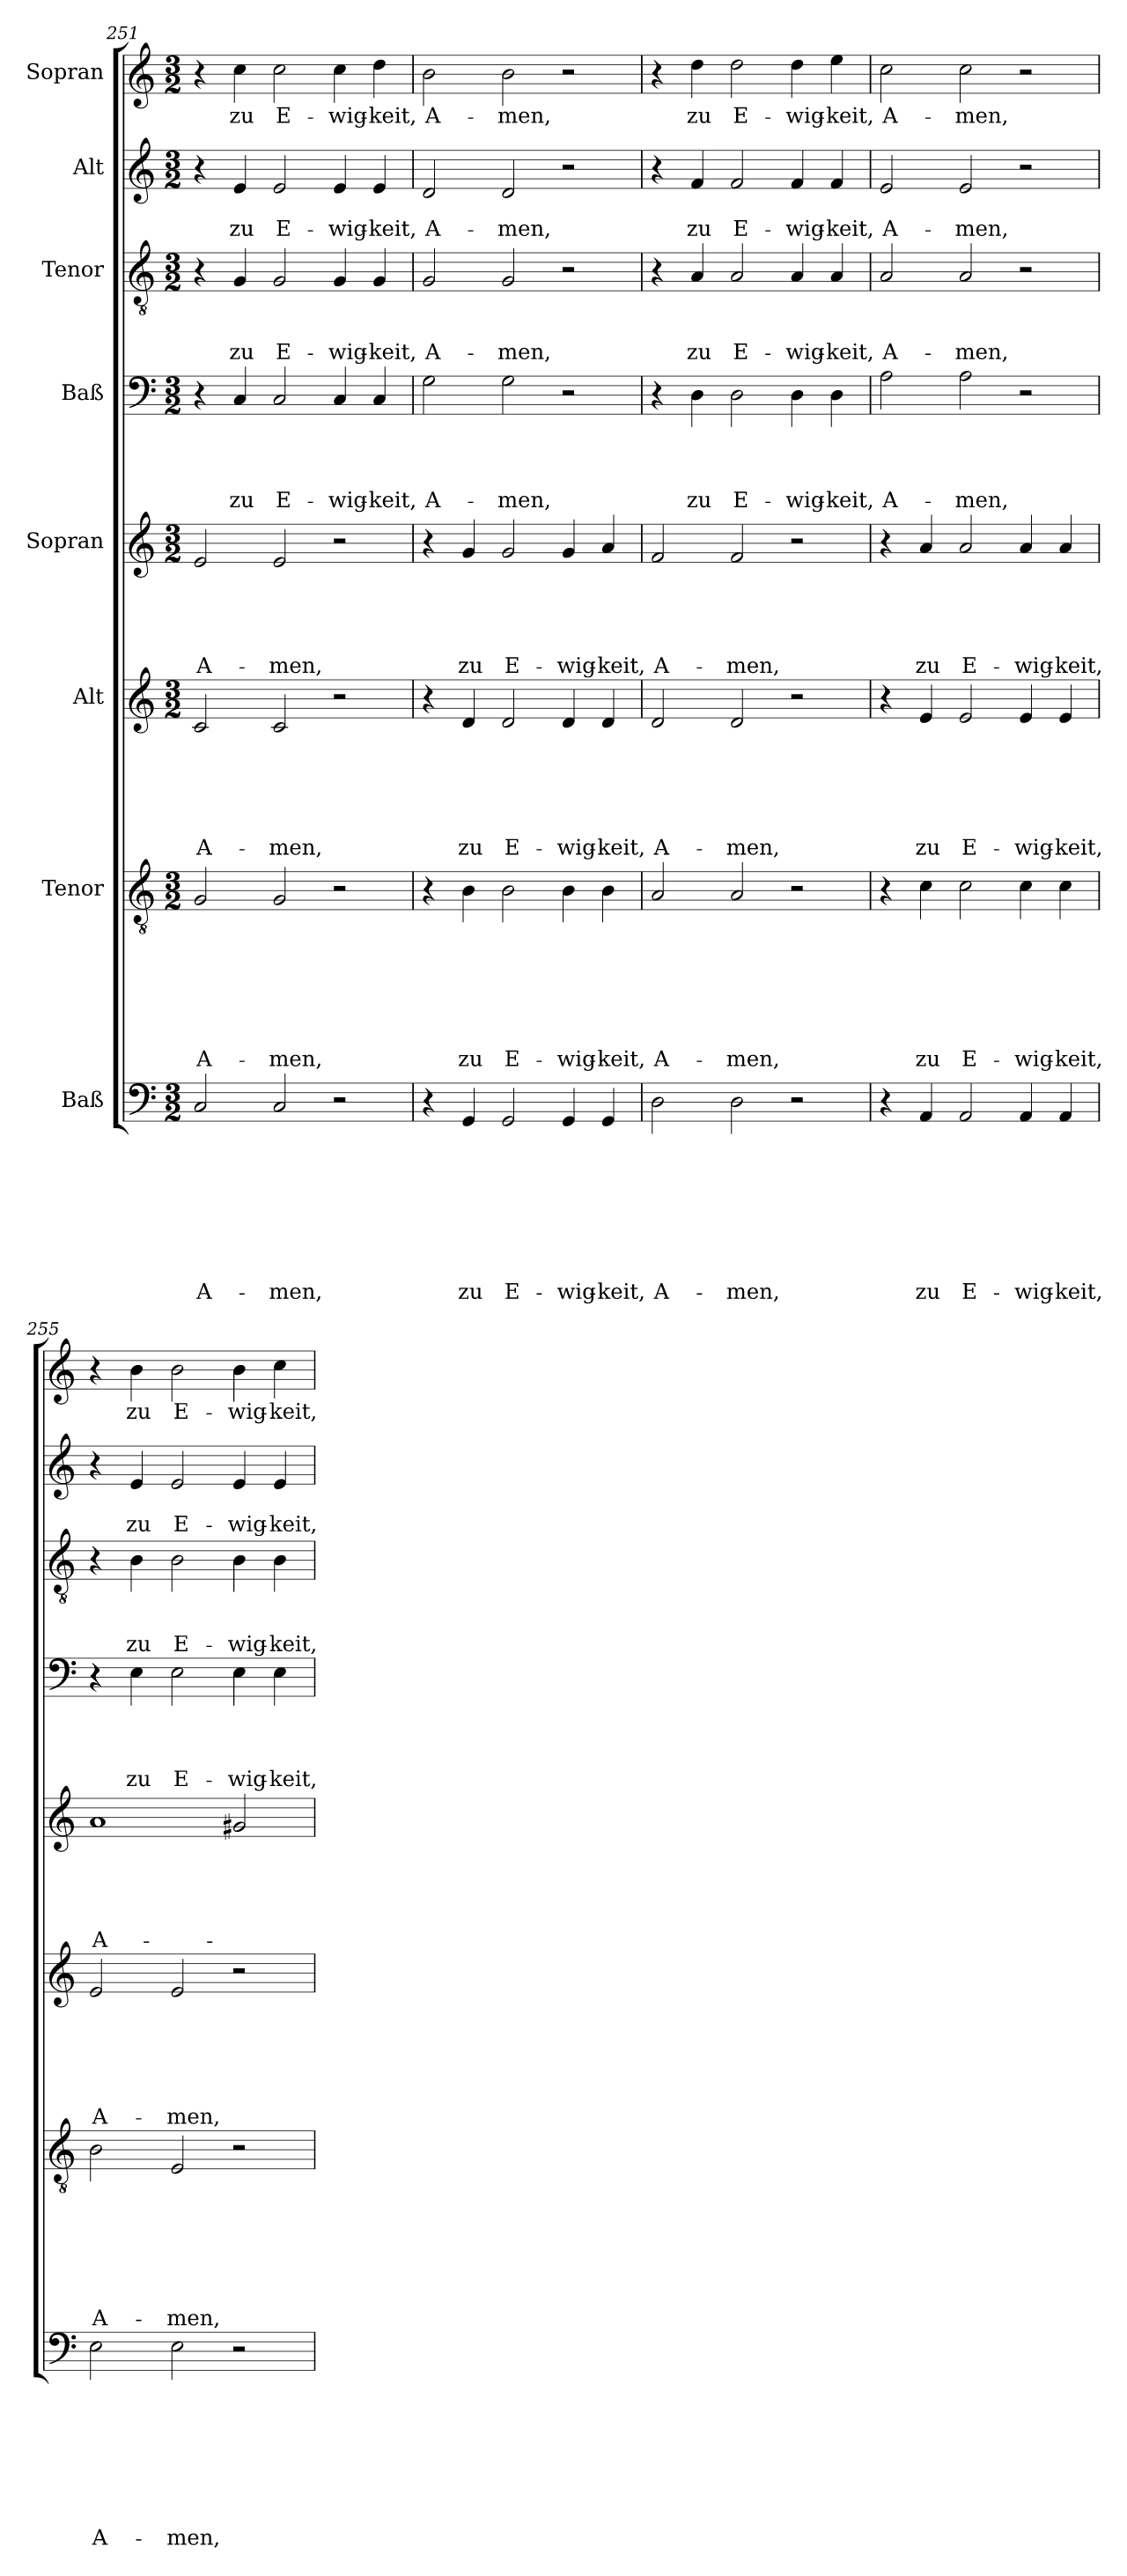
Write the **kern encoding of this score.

**kern	**text	**text	**text	**text	**text	**text	**text	**text	**kern	**text	**text	**text	**text	**text	**text	**text	**kern	**text	**text	**text	**text	**text	**text	**kern	**text	**text	**text	**text	**text	**kern	**text	**text	**text	**text	**kern	**text	**text	**text	**kern	**text	**text	**kern	**text
*part8	*part8	*part8	*part8	*part8	*part8	*part8	*part8	*part8	*part7	*part7	*part7	*part7	*part7	*part7	*part7	*part7	*part6	*part6	*part6	*part6	*part6	*part6	*part6	*part5	*part5	*part5	*part5	*part5	*part5	*part4	*part4	*part4	*part4	*part4	*part3	*part3	*part3	*part3	*part2	*part2	*part2	*part1	*part1
*staff8	*staff8	*staff8	*staff8	*staff8	*staff8	*staff8	*staff8	*staff8	*staff7	*staff7	*staff7	*staff7	*staff7	*staff7	*staff7	*staff7	*staff6	*staff6	*staff6	*staff6	*staff6	*staff6	*staff6	*staff5	*staff5	*staff5	*staff5	*staff5	*staff5	*staff4	*staff4	*staff4	*staff4	*staff4	*staff3	*staff3	*staff3	*staff3	*staff2	*staff2	*staff2	*staff1	*staff1
*I"Baß	*	*	*	*	*	*	*	*	*I"Tenor	*	*	*	*	*	*	*	*I"Alt	*	*	*	*	*	*	*I"Sopran	*	*	*	*	*	*I"Baß	*	*	*	*	*I"Tenor	*	*	*	*I"Alt	*	*	*I"Sopran	*
!!LO:PB:g=z
*clefF4	*	*	*	*	*	*	*	*	*clefGv2	*	*	*	*	*	*	*	*clefG2	*	*	*	*	*	*	*clefG2	*	*	*	*	*	*clefF4	*	*	*	*	*clefGv2	*	*	*	*clefG2	*	*	*clefG2	*
*k[]	*	*	*	*	*	*	*	*	*k[]	*	*	*	*	*	*	*	*k[]	*	*	*	*	*	*	*k[]	*	*	*	*	*	*k[]	*	*	*	*	*k[]	*	*	*	*k[]	*	*	*k[]	*
*C:	*	*	*	*	*	*	*	*	*C:	*	*	*	*	*	*	*	*C:	*	*	*	*	*	*	*C:	*	*	*	*	*	*C:	*	*	*	*	*C:	*	*	*	*C:	*	*	*C:	*
*M3/2	*	*	*	*	*	*	*	*	*M3/2	*	*	*	*	*	*	*	*M3/2	*	*	*	*	*	*	*M3/2	*	*	*	*	*	*M3/2	*	*	*	*	*M3/2	*	*	*	*M3/2	*	*	*M3/2	*
=251	=251	=251	=251	=251	=251	=251	=251	=251	=251	=251	=251	=251	=251	=251	=251	=251	=251	=251	=251	=251	=251	=251	=251	=251	=251	=251	=251	=251	=251	=251	=251	=251	=251	=251	=251	=251	=251	=251	=251	=251	=251	=251	=251
2C/	.	.	.	.	.	.	.	A-	2G/	.	.	.	.	.	.	A-	2c/	.	.	.	.	.	A-	2e/	.	.	.	.	A-	4r	.	.	.	.	4r	.	.	.	4r	.	.	4r	.
.	.	.	.	.	.	.	.	.	.	.	.	.	.	.	.	.	.	.	.	.	.	.	.	.	.	.	.	.	.	4C/	.	.	.	zu	4G/	.	.	zu	4e/	.	zu	4cc\	zu
2C/	.	.	.	.	.	.	.	-men,	2G/	.	.	.	.	.	.	-men,	2c/	.	.	.	.	.	-men,	2e/	.	.	.	.	-men,	2C/	.	.	.	E-	2G/	.	.	E-	2e/	.	E-	2cc\	E-
2r	.	.	.	.	.	.	.	.	2r	.	.	.	.	.	.	.	2r	.	.	.	.	.	.	2r	.	.	.	.	.	4C/	.	.	.	-wig-	4G/	.	.	-wig-	4e/	.	-wig-	4cc\	-wig-
.	.	.	.	.	.	.	.	.	.	.	.	.	.	.	.	.	.	.	.	.	.	.	.	.	.	.	.	.	.	4C/	.	.	.	-keit,	4G/	.	.	-keit,	4e/	.	-keit,	4dd\	-keit,
=252	=252	=252	=252	=252	=252	=252	=252	=252	=252	=252	=252	=252	=252	=252	=252	=252	=252	=252	=252	=252	=252	=252	=252	=252	=252	=252	=252	=252	=252	=252	=252	=252	=252	=252	=252	=252	=252	=252	=252	=252	=252	=252	=252
4r	.	.	.	.	.	.	.	.	4r	.	.	.	.	.	.	.	4r	.	.	.	.	.	.	4r	.	.	.	.	.	2G\	.	.	.	A-	2G/	.	.	A-	2d/	.	A-	2b\	A-
4GG/	.	.	.	.	.	.	.	zu	4B\	.	.	.	.	.	.	zu	4d/	.	.	.	.	.	zu	4g/	.	.	.	.	zu	.	.	.	.	.	.	.	.	.	.	.	.	.	.
2GG/	.	.	.	.	.	.	.	E-	2B\	.	.	.	.	.	.	E-	2d/	.	.	.	.	.	E-	2g/	.	.	.	.	E-	2G\	.	.	.	-men,	2G/	.	.	-men,	2d/	.	-men,	2b\	-men,
4GG/	.	.	.	.	.	.	.	-wig-	4B\	.	.	.	.	.	.	-wig-	4d/	.	.	.	.	.	-wig-	4g/	.	.	.	.	-wig-	2r	.	.	.	.	2r	.	.	.	2r	.	.	2r	.
4GG/	.	.	.	.	.	.	.	-keit,	4B\	.	.	.	.	.	.	-keit,	4d/	.	.	.	.	.	-keit,	4a/	.	.	.	.	-keit,	.	.	.	.	.	.	.	.	.	.	.	.	.	.
=253	=253	=253	=253	=253	=253	=253	=253	=253	=253	=253	=253	=253	=253	=253	=253	=253	=253	=253	=253	=253	=253	=253	=253	=253	=253	=253	=253	=253	=253	=253	=253	=253	=253	=253	=253	=253	=253	=253	=253	=253	=253	=253	=253
2D\	.	.	.	.	.	.	.	A-	2A/	.	.	.	.	.	.	A-	2d/	.	.	.	.	.	A-	2f/	.	.	.	.	A-	4r	.	.	.	.	4r	.	.	.	4r	.	.	4r	.
.	.	.	.	.	.	.	.	.	.	.	.	.	.	.	.	.	.	.	.	.	.	.	.	.	.	.	.	.	.	4D\	.	.	.	zu	4A/	.	.	zu	4f/	.	zu	4dd\	zu
2D\	.	.	.	.	.	.	.	-men,	2A/	.	.	.	.	.	.	-men,	2d/	.	.	.	.	.	-men,	2f/	.	.	.	.	-men,	2D\	.	.	.	E-	2A/	.	.	E-	2f/	.	E-	2dd\	E-
2r	.	.	.	.	.	.	.	.	2r	.	.	.	.	.	.	.	2r	.	.	.	.	.	.	2r	.	.	.	.	.	4D\	.	.	.	-wig-	4A/	.	.	-wig-	4f/	.	-wig-	4dd\	-wig-
.	.	.	.	.	.	.	.	.	.	.	.	.	.	.	.	.	.	.	.	.	.	.	.	.	.	.	.	.	.	4D\	.	.	.	-keit,	4A/	.	.	-keit,	4f/	.	-keit,	4ee\	-keit,
=254	=254	=254	=254	=254	=254	=254	=254	=254	=254	=254	=254	=254	=254	=254	=254	=254	=254	=254	=254	=254	=254	=254	=254	=254	=254	=254	=254	=254	=254	=254	=254	=254	=254	=254	=254	=254	=254	=254	=254	=254	=254	=254	=254
4r	.	.	.	.	.	.	.	.	4r	.	.	.	.	.	.	.	4r	.	.	.	.	.	.	4r	.	.	.	.	.	2A\	.	.	.	A-	2A/	.	.	A-	2e/	.	A-	2cc\	A-
4AA/	.	.	.	.	.	.	.	zu	4c\	.	.	.	.	.	.	zu	4e/	.	.	.	.	.	zu	4a/	.	.	.	.	zu	.	.	.	.	.	.	.	.	.	.	.	.	.	.
2AA/	.	.	.	.	.	.	.	E-	2c\	.	.	.	.	.	.	E-	2e/	.	.	.	.	.	E-	2a/	.	.	.	.	E-	2A\	.	.	.	-men,	2A/	.	.	-men,	2e/	.	-men,	2cc\	-men,
4AA/	.	.	.	.	.	.	.	-wig-	4c\	.	.	.	.	.	.	-wig-	4e/	.	.	.	.	.	-wig-	4a/	.	.	.	.	-wig-	2r	.	.	.	.	2r	.	.	.	2r	.	.	2r	.
4AA/	.	.	.	.	.	.	.	-keit,	4c\	.	.	.	.	.	.	-keit,	4e/	.	.	.	.	.	-keit,	4a/	.	.	.	.	-keit,	.	.	.	.	.	.	.	.	.	.	.	.	.	.
=255	=255	=255	=255	=255	=255	=255	=255	=255	=255	=255	=255	=255	=255	=255	=255	=255	=255	=255	=255	=255	=255	=255	=255	=255	=255	=255	=255	=255	=255	=255	=255	=255	=255	=255	=255	=255	=255	=255	=255	=255	=255	=255	=255
2E\	.	.	.	.	.	.	.	A-	2B\	.	.	.	.	.	.	A-	2e/	.	.	.	.	.	A-	1a	.	.	.	.	A-	4r	.	.	.	.	4r	.	.	.	4r	.	.	4r	.
.	.	.	.	.	.	.	.	.	.	.	.	.	.	.	.	.	.	.	.	.	.	.	.	.	.	.	.	.	.	4E\	.	.	.	zu	4B\	.	.	zu	4e/	.	zu	4b\	zu
2E\	.	.	.	.	.	.	.	-men,	2E/	.	.	.	.	.	.	-men,	2e/	.	.	.	.	.	-men,	.	.	.	.	.	.	2E\	.	.	.	E-	2B\	.	.	E-	2e/	.	E-	2b\	E-
2r	.	.	.	.	.	.	.	.	2r	.	.	.	.	.	.	.	2r	.	.	.	.	.	.	2g#X/	.	.	.	.	.	4E\	.	.	.	-wig-	4B\	.	.	-wig-	4e/	.	-wig-	4b\	-wig-
.	.	.	.	.	.	.	.	.	.	.	.	.	.	.	.	.	.	.	.	.	.	.	.	.	.	.	.	.	.	4E\	.	.	.	-keit,	4B\	.	.	-keit,	4e/	.	-keit,	4cc\	-keit,
=	=	=	=	=	=	=	=	=	=	=	=	=	=	=	=	=	=	=	=	=	=	=	=	=	=	=	=	=	=	=	=	=	=	=	=	=	=	=	=	=	=	=	=
*-	*-	*-	*-	*-	*-	*-	*-	*-	*-	*-	*-	*-	*-	*-	*-	*-	*-	*-	*-	*-	*-	*-	*-	*-	*-	*-	*-	*-	*-	*-	*-	*-	*-	*-	*-	*-	*-	*-	*-	*-	*-	*-	*-
